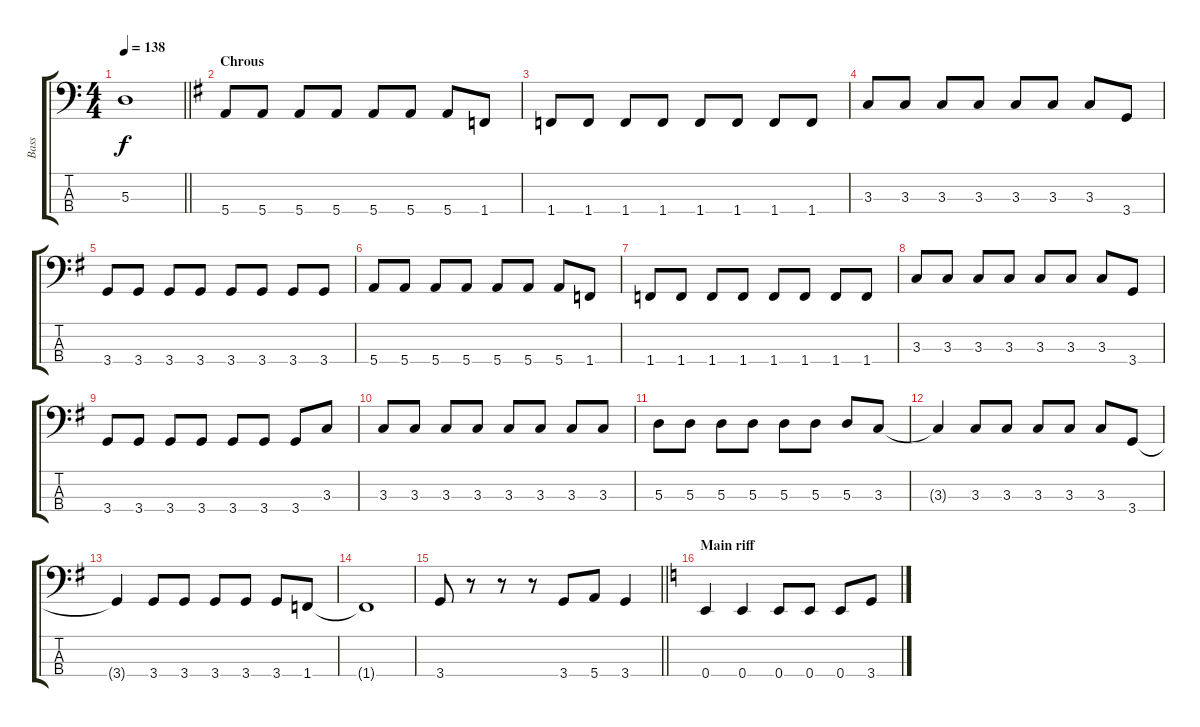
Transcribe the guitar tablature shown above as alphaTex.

\track ("Bass" "Bass") {instrument electricbasspick}
\staff {score tabs}
\tuning (G2 D2 A1 E1) {hide}
\ts (4 4)
\tempo 138
\clef f4
\barLineRight lightlight
\ks c
5.3.1{dy f} |
\section ("" "Chrous")
\ks g
5.4.8 5.4.8 5.4.8 5.4.8 5.4.8 5.4.8 5.4.8 1.4.8 |
1.4.8 1.4.8 1.4.8 1.4.8 1.4.8 1.4.8 1.4.8 1.4.8 |
3.3.8 3.3.8 3.3.8 3.3.8 3.3.8 3.3.8 3.3.8 3.4.8 |
3.4.8 3.4.8 3.4.8 3.4.8 3.4.8 3.4.8 3.4.8 3.4.8 |
5.4.8 5.4.8 5.4.8 5.4.8 5.4.8 5.4.8 5.4.8 1.4.8 |
1.4.8 1.4.8 1.4.8 1.4.8 1.4.8 1.4.8 1.4.8 1.4.8 |
3.3.8 3.3.8 3.3.8 3.3.8 3.3.8 3.3.8 3.3.8 3.4.8 |
3.4.8 3.4.8 3.4.8 3.4.8 3.4.8 3.4.8 3.4.8 3.3.8 |
3.3.8 3.3.8 3.3.8 3.3.8 3.3.8 3.3.8 3.3.8 3.3.8 |
5.3.8 5.3.8 5.3.8 5.3.8 5.3.8 5.3.8 5.3.8 3.3.8 |
3.3{t}.4 3.3.8 3.3.8 3.3.8 3.3.8 3.3.8 3.4.8 |
3.4{t}.4 3.4.8 3.4.8 3.4.8 3.4.8 3.4.8 1.4.8 |
1.4{t}.1 |
\barLineRight lightlight
3.4.8 r.8 r.8 r.8 3.4.8 5.4.8 3.4.4 |
\section ("" "Main riff")
\ks c
0.4.4 0.4.4 0.4.8 0.4.8 0.4.8 3.4.8
